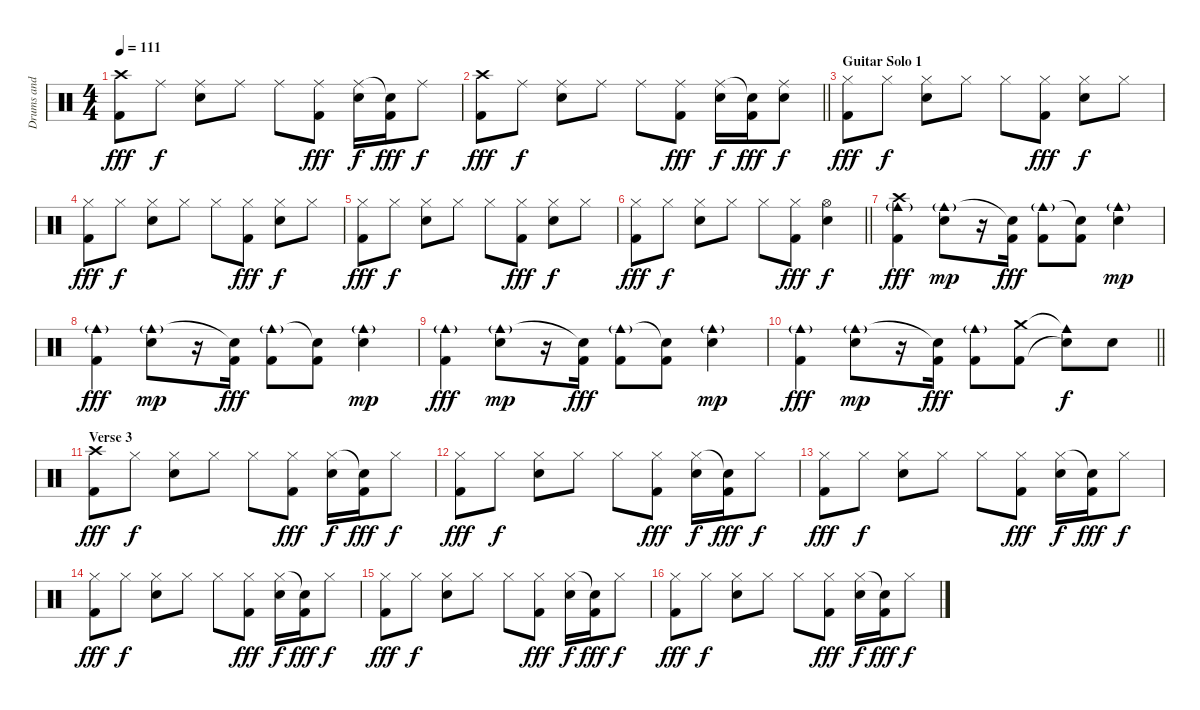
\track ("Drums and Percussion" "Drums and ") {instrument percussion}
\staff {score}
\articulation defaults
\ts (4 4)
\tempo 111
\clef neutral
\ks c
("Crash high (hit)" "Kick (hit) 2").8{dy fff} "Ride (middle)".8{dy f} ("Ride (middle)" "Snare (hit) 2").8 "Ride (middle)".8 "Ride (middle)".8 ("Ride (middle)" "Kick (hit) 2").8{dy fff} ("Ride (middle)" "Snare (hit) 2").16{dy f} ("Snare (hit)"{t} "Kick (hit) 2").16{dy fff} "Ride (middle)".8{dy f} |
\barLineRight lightlight
("Crash high (hit)" "Kick (hit) 2").8{dy fff} "Ride (middle)".8{dy f} ("Ride (middle)" "Snare (hit) 2").8 "Ride (middle)".8 "Ride (middle)".8 ("Ride (middle)" "Kick (hit) 2").8{dy fff} ("Ride (middle)" "Snare (hit) 2").16{dy f} ("Snare (hit)"{t} "Kick (hit) 2").16{dy fff} ("Ride (middle)" "Snare (hit) 2").8{dy f} |
\section ("" "Guitar Solo 1")
("Hi-Hat (closed)" "Kick (hit) 2").8{dy fff} "Hi-Hat (closed)".8{dy f} ("Hi-Hat (closed)" "Snare (hit) 2").8 "Hi-Hat (closed)".8 "Hi-Hat (closed)".8 ("Hi-Hat (closed)" "Kick (hit) 2").8{dy fff} ("Hi-Hat (closed)" "Snare (hit) 2").8{dy f} "Hi-Hat (closed)".8 |
("Hi-Hat (closed)" "Kick (hit) 2").8{dy fff} "Hi-Hat (closed)".8{dy f} ("Hi-Hat (closed)" "Snare (hit) 2").8 "Hi-Hat (closed)".8 "Hi-Hat (closed)".8 ("Hi-Hat (closed)" "Kick (hit) 2").8{dy fff} ("Hi-Hat (closed)" "Snare (hit) 2").8{dy f} "Hi-Hat (closed)".8 |
("Hi-Hat (closed)" "Kick (hit) 2").8{dy fff} "Hi-Hat (closed)".8{dy f} ("Hi-Hat (closed)" "Snare (hit) 2").8 "Hi-Hat (closed)".8 "Hi-Hat (closed)".8 ("Hi-Hat (closed)" "Kick (hit) 2").8{dy fff} ("Hi-Hat (closed)" "Snare (hit) 2").8{dy f} "Hi-Hat (closed)".8 |
\barLineRight lightlight
("Hi-Hat (closed)" "Kick (hit) 2").8{dy fff} "Hi-Hat (closed)".8{dy f} ("Hi-Hat (closed)" "Snare (hit) 2").8 "Hi-Hat (closed)".8 "Hi-Hat (closed)".8 ("Hi-Hat (closed)" "Kick (hit) 2").8{dy fff} ("Hi-Hat (open)" "Snare (hit) 2").4{dy f} |
("Crash high (hit)" "Cowbell medium (hit)"{g} "Kick (hit) 2").4{dy fff} ("Cowbell medium (hit)"{g} "Snare (hit) 2").8{dy mp} r.16 ("Snare (hit)"{t} "Kick (hit) 2").16{dy fff} ("Cowbell medium (hit)"{g} "Kick (hit) 2").8 ("Snare (hit)"{t} "Kick (hit) 2").8 ("Cowbell medium (hit)"{g} "Snare (hit) 2").4{dy mp} |
("Cowbell medium (hit)"{g} "Kick (hit) 2").4{dy fff} ("Cowbell medium (hit)"{g} "Snare (hit) 2").8{dy mp} r.16 ("Snare (hit)"{t} "Kick (hit) 2").16{dy fff} ("Cowbell medium (hit)"{g} "Kick (hit) 2").8 ("Snare (hit)"{t} "Kick (hit) 2").8 ("Cowbell medium (hit)"{g} "Snare (hit) 2").4{dy mp} |
("Cowbell medium (hit)"{g} "Kick (hit) 2").4{dy fff} ("Cowbell medium (hit)"{g} "Snare (hit) 2").8{dy mp} r.16 ("Snare (hit)"{t} "Kick (hit) 2").16{dy fff} ("Cowbell medium (hit)"{g} "Kick (hit) 2").8 ("Snare (hit)"{t} "Kick (hit) 2").8 ("Cowbell medium (hit)"{g} "Snare (hit) 2").4{dy mp} |
\barLineRight lightlight
("Cowbell medium (hit)"{g} "Kick (hit) 2").4{dy fff} ("Cowbell medium (hit)"{g} "Snare (hit) 2").8{dy mp} r.16 ("Snare (hit)"{t} "Kick (hit) 2").16{dy fff} ("Cowbell medium (hit)"{g} "Kick (hit) 2").8 ("Crash medium (hit)" "Kick (hit) 2").8 ("Cowbell medium (hit)"{t} "Snare (hit)"{t}).8{dy f} "Snare (hit) 2".8 |
\section ("" "Verse 3")
("Crash high (hit)" "Kick (hit) 2").8{dy fff} "Hi-Hat (closed)".8{dy f} ("Hi-Hat (closed)" "Snare (hit) 2").8 "Hi-Hat (closed)".8 "Hi-Hat (closed)".8 ("Hi-Hat (closed)" "Kick (hit) 2").8{dy fff} ("Hi-Hat (closed)" "Snare (hit) 2").16{dy f} ("Snare (hit)"{t} "Kick (hit) 2").16{dy fff} "Hi-Hat (closed)".8{dy f} |
("Hi-Hat (closed)" "Kick (hit) 2").8{dy fff} "Hi-Hat (closed)".8{dy f} ("Hi-Hat (closed)" "Snare (hit) 2").8 "Hi-Hat (closed)".8 "Hi-Hat (closed)".8 ("Hi-Hat (closed)" "Kick (hit) 2").8{dy fff} ("Hi-Hat (closed)" "Snare (hit) 2").16{dy f} ("Snare (hit)"{t} "Kick (hit) 2").16{dy fff} "Hi-Hat (closed)".8{dy f} |
("Hi-Hat (closed)" "Kick (hit) 2").8{dy fff} "Hi-Hat (closed)".8{dy f} ("Hi-Hat (closed)" "Snare (hit) 2").8 "Hi-Hat (closed)".8 "Hi-Hat (closed)".8 ("Hi-Hat (closed)" "Kick (hit) 2").8{dy fff} ("Hi-Hat (closed)" "Snare (hit) 2").16{dy f} ("Snare (hit)"{t} "Kick (hit) 2").16{dy fff} "Hi-Hat (closed)".8{dy f} |
("Hi-Hat (closed)" "Kick (hit) 2").8{dy fff} "Hi-Hat (closed)".8{dy f} ("Hi-Hat (closed)" "Snare (hit) 2").8 "Hi-Hat (closed)".8 "Hi-Hat (closed)".8 ("Hi-Hat (closed)" "Kick (hit) 2").8{dy fff} ("Hi-Hat (closed)" "Snare (hit) 2").16{dy f} ("Snare (hit)"{t} "Kick (hit) 2").16{dy fff} "Hi-Hat (closed)".8{dy f} |
("Hi-Hat (closed)" "Kick (hit) 2").8{dy fff} "Hi-Hat (closed)".8{dy f} ("Hi-Hat (closed)" "Snare (hit) 2").8 "Hi-Hat (closed)".8 "Hi-Hat (closed)".8 ("Hi-Hat (closed)" "Kick (hit) 2").8{dy fff} ("Hi-Hat (closed)" "Snare (hit) 2").16{dy f} ("Snare (hit)"{t} "Kick (hit) 2").16{dy fff} "Hi-Hat (closed)".8{dy f} |
("Hi-Hat (closed)" "Kick (hit) 2").8{dy fff} "Hi-Hat (closed)".8{dy f} ("Hi-Hat (closed)" "Snare (hit) 2").8 "Hi-Hat (closed)".8 "Hi-Hat (closed)".8 ("Hi-Hat (closed)" "Kick (hit) 2").8{dy fff} ("Hi-Hat (closed)" "Snare (hit) 2").16{dy f} ("Snare (hit)"{t} "Kick (hit) 2").16{dy fff} "Hi-Hat (closed)".8{dy f}
